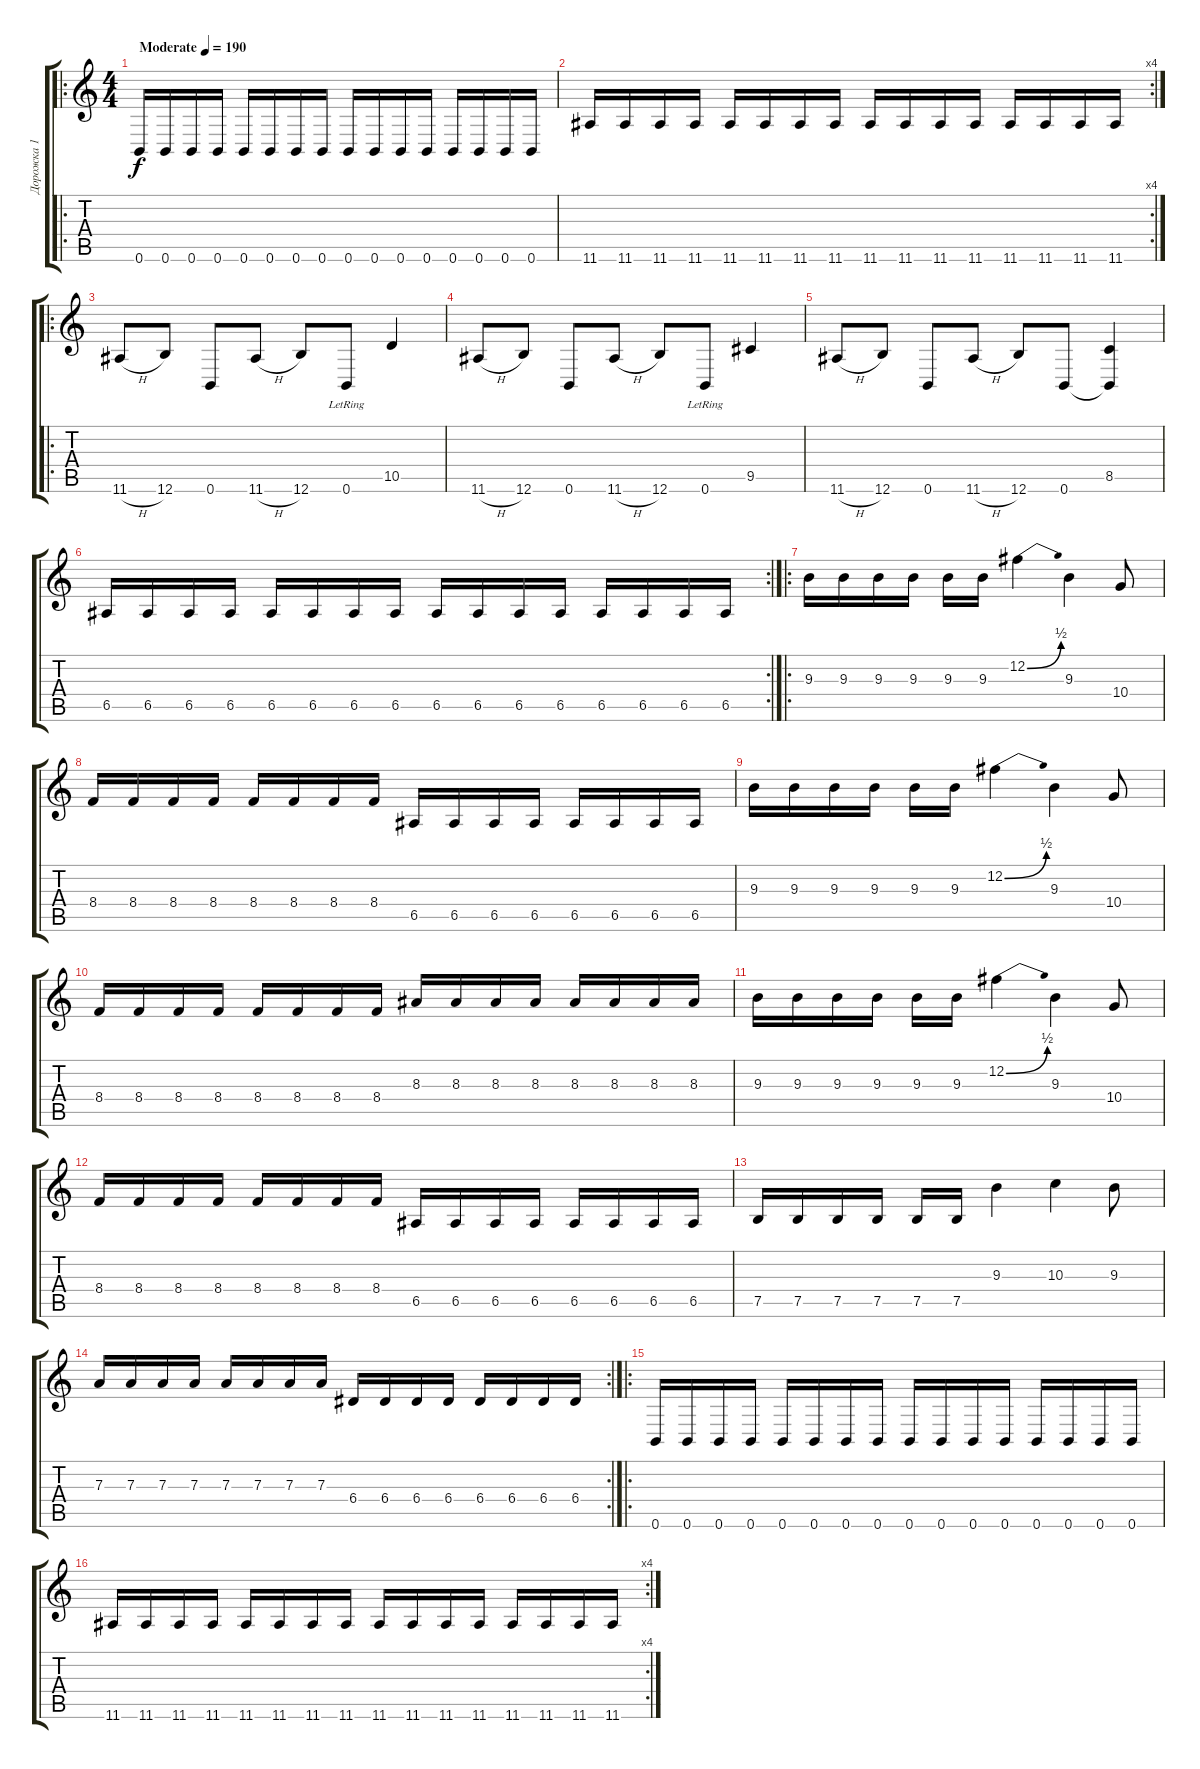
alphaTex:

\track ("Дорожка 1" "Дорожка 1") {instrument distortionguitar}
\staff {score tabs}
\tuning (B3 Gb3 D3 A2 E2 B1) {hide}
\ro
\ts (4 4)
\tempo (190 "Moderate")
\clef g2
\ks c
0.6.16{dy f instrument distortionguitar} 0.6.16 0.6.16 0.6.16 0.6.16 0.6.16 0.6.16 0.6.16 0.6.16 0.6.16 0.6.16 0.6.16 0.6.16 0.6.16 0.6.16 0.6.16 |
\rc 4
11.6.16 11.6.16 11.6.16 11.6.16 11.6.16 11.6.16 11.6.16 11.6.16 11.6.16 11.6.16 11.6.16 11.6.16 11.6.16 11.6.16 11.6.16 11.6.16 |
\ro
11.6{h}.8 12.6.8 0.6.8 11.6{h}.8 12.6.8 0.6{lr}.8 10.5.4 |
11.6{h}.8 12.6.8 0.6.8 11.6{h}.8 12.6.8 0.6{lr}.8 9.5.4 |
11.6{h}.8 12.6.8 0.6.8 11.6{h}.8 12.6.8 0.6.8 (8.5 0.6{t}).4 |
\rc 2
6.5.16 6.5.16 6.5.16 6.5.16 6.5.16 6.5.16 6.5.16 6.5.16 6.5.16 6.5.16 6.5.16 6.5.16 6.5.16 6.5.16 6.5.16 6.5.16 |
\ro
9.3.16 9.3.16 9.3.16 9.3.16 9.3.16 9.3.16 12.2{be (bend 0 0 60 2)}.4 9.3.4 10.4.8 |
8.4.16 8.4.16 8.4.16 8.4.16 8.4.16 8.4.16 8.4.16 8.4.16 6.5.16 6.5.16 6.5.16 6.5.16 6.5.16 6.5.16 6.5.16 6.5.16 |
9.3.16 9.3.16 9.3.16 9.3.16 9.3.16 9.3.16 12.2{be (bend 0 0 60 2)}.4 9.3.4 10.4.8 |
8.4.16 8.4.16 8.4.16 8.4.16 8.4.16 8.4.16 8.4.16 8.4.16 8.3.16 8.3.16 8.3.16 8.3.16 8.3.16 8.3.16 8.3.16 8.3.16 |
9.3.16 9.3.16 9.3.16 9.3.16 9.3.16 9.3.16 12.2{be (bend 0 0 60 2)}.4 9.3.4 10.4.8 |
8.4.16 8.4.16 8.4.16 8.4.16 8.4.16 8.4.16 8.4.16 8.4.16 6.5.16 6.5.16 6.5.16 6.5.16 6.5.16 6.5.16 6.5.16 6.5.16 |
7.5.16 7.5.16 7.5.16 7.5.16 7.5.16 7.5.16 9.3.4 10.3.4 9.3.8 |
\rc 2
7.3.16 7.3.16 7.3.16 7.3.16 7.3.16 7.3.16 7.3.16 7.3.16 6.4.16 6.4.16 6.4.16 6.4.16 6.4.16 6.4.16 6.4.16 6.4.16 |
\ro
0.6.16 0.6.16 0.6.16 0.6.16 0.6.16 0.6.16 0.6.16 0.6.16 0.6.16 0.6.16 0.6.16 0.6.16 0.6.16 0.6.16 0.6.16 0.6.16 |
\rc 4
11.6.16 11.6.16 11.6.16 11.6.16 11.6.16 11.6.16 11.6.16 11.6.16 11.6.16 11.6.16 11.6.16 11.6.16 11.6.16 11.6.16 11.6.16 11.6.16
